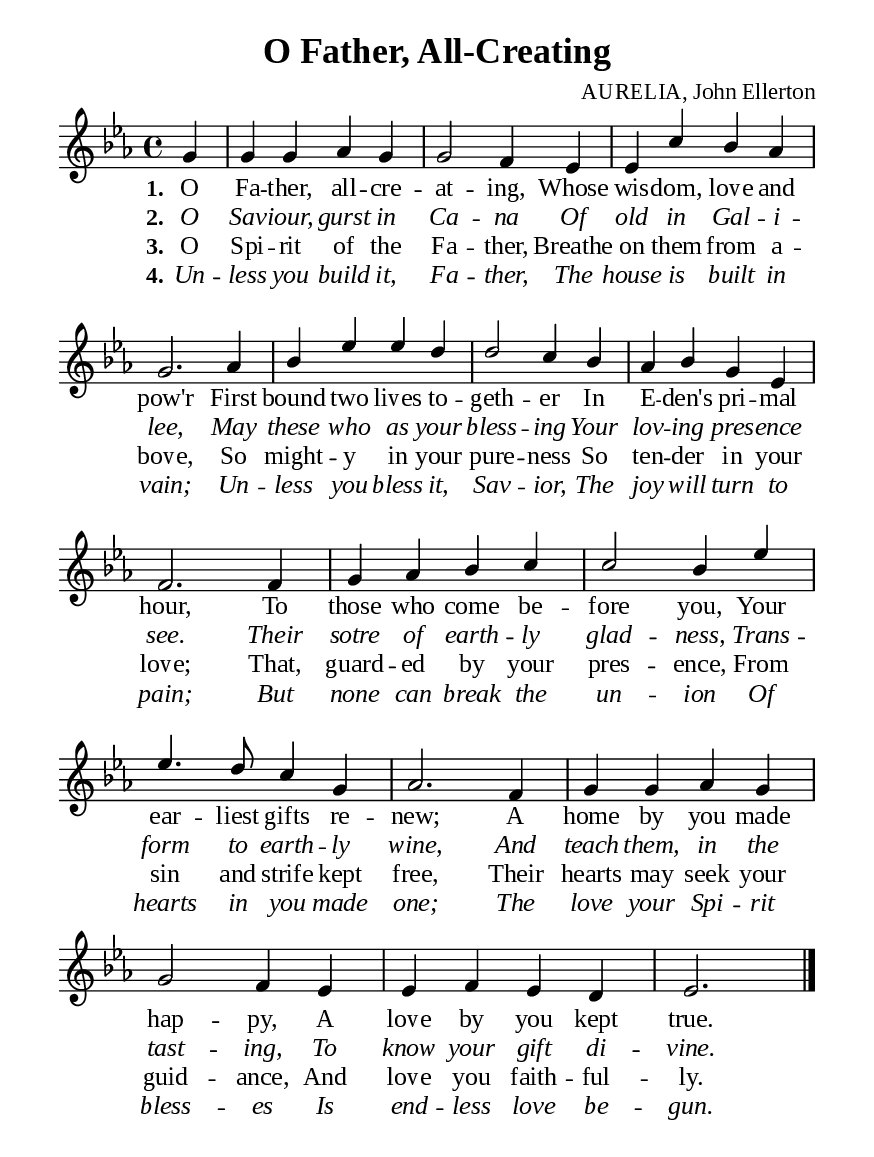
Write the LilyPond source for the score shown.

\version "2.18.2"

\header {
  title = "O Father, All-Creating"
  composer = "AURELIA, John Ellerton"
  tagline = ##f
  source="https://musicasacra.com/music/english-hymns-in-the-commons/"
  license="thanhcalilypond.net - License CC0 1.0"
}

global= {
  \key ees \major
  \time 4/4
  \override Score.BarNumber.break-visibility = ##(#f #f #f)
}

\paper {
  #(set-paper-size "a5")
  top-margin = 10\mm
  bottom-margin = 10\mm
  left-margin = 10\mm
  right-margin = 10\mm
  indent = #0
  #(define fonts
	 (make-pango-font-tree "Liberation Serif"
	 		       "Liberation Serif"
			       "Liberation Serif"
			       (/ 20 20)))
  system-system-spacing = #'((basic-distance . 3) (padding . 3))
}

printItalic = \with {
  \override LyricText.font-shape = #'italic
}

% Verse music
musicVerseSoprano = \relative c'' {
                    \partial 4 g4 |
  %{	01	%} g g aes g |
  %{	02	%} g2 f4 ees |
  %{	03	%} ees c' bes aes |
  %{	04	%} g2. aes4 |
  %{	05	%} bes ees ees d |
  %{	06	%} d2 c4 bes |
  %{	07	%} aes bes g ees |
  %{	08	%} f2. f4 |
  %{	09	%} g aes bes c |
  %{	10	%} c2 bes4 ees |
  %{	11	%} ees4. d8 c4 g |
  %{	12	%} aes2. f4 |
  %{	13	%} g g aes g |
  %{	14	%} g2 f4 ees |
  %{	15	%} ees f ees d |
                    ees2. \bar "|."
}

% Verse lyrics
verseOne = \lyricmode {
  \set stanza = #"1."
  O Fa -- ther, all -- cre -- at -- ing,
  Whose wis -- dom, love and pow'r
  First bound two lives to -- geth -- er
  In E -- den's pri -- mal hour,
  To those who come be -- fore you,
  Your ear -- liest gifts re -- new;
  A home by you made hap -- py,
  A love by you kept true.
}

verseTwo = \lyricmode {
  \set stanza = #"2."
  O Sav -- iour, gurst in Ca -- na
  Of old in Gal -- i -- lee,
  May these who as your bless -- ing
  Your lov -- ing pres -- ence see.
  Their sotre of earth -- ly glad -- ness,
  Trans -- form to earth -- ly wine,
  And teach them, in the tast -- ing,
  To know your gift di -- vine.
}

verseThree = \lyricmode {
  \set stanza = #"3."
  O Spi -- rit of the Fa -- ther,
  Breathe on them from a -- bove,
  So might -- y in your pure -- ness
  So ten -- der in your love;
  That, guard -- ed by your pres -- ence,
  From sin and strife kept free,
  Their hearts may seek your guid -- ance,
  And love you faith -- ful -- ly.
}

verseFour = \lyricmode {
  \set stanza = #"4."
  Un -- less you build it, Fa -- ther,
  The house is built in vain;
  Un -- less you bless it, Sav -- ior,
  The joy will turn to pain;
  But none can break the un -- ion
  Of hearts in you made one;
  The love your Spi -- rit bless -- es
  Is end -- less love be -- gun.
}

% Layout
\score {
    \new ChoirStaff <<
      \new Staff <<
        \clef "treble"
        \new Voice = "sopranos" { \global \stemUp \slurUp \musicVerseSoprano }
      >>
      \new Lyrics \lyricsto sopranos \verseOne
      \new Lyrics \printItalic \lyricsto sopranos \verseTwo
      \new Lyrics \lyricsto sopranos \verseThree
      \new Lyrics \printItalic \lyricsto sopranos \verseFour
    >>
}
